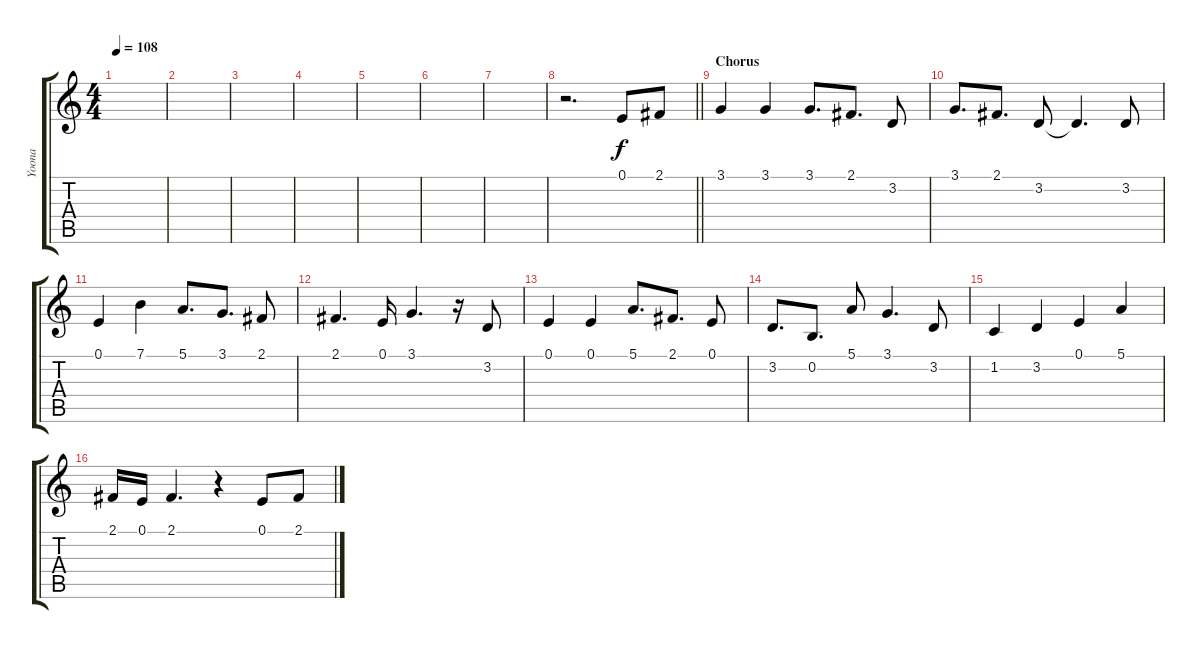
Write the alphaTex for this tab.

\track ("Yoona" "Yoona") {instrument altosax}
\staff {score tabs}
\tuning (E4 B3 G3 D3 A2 E2) {hide}
\ts (4 4)
\tempo 108
\clef g2
\ks c
|
|
|
|
|
|
|
\barLineRight lightlight
r.2{d} 0.1.8{volume 8} 2.1.8 |
\section ("" "Chorus")
3.1.4 3.1.4 3.1.8{d} 2.1.8{d} 3.2.8 |
3.1.8{d} 2.1.8{d} 3.2.8 3.2{t}.4{d} 3.2.8 |
0.1.4 7.1.4 5.1.8{d} 3.1.8{d} 2.1.8 |
2.1.4{d} 0.1.16 3.1.4{d} r.16 3.2.8 |
0.1.4 0.1.4 5.1.8{d} 2.1.8{d} 0.1.8 |
3.2.8{d} 0.2.8{d} 5.1.8 3.1.4{d} 3.2.8 |
1.2.4 3.2.4 0.1.4 5.1.4 |
2.1.16 0.1.16 2.1.4{d} r.4 0.1.8 2.1.8
